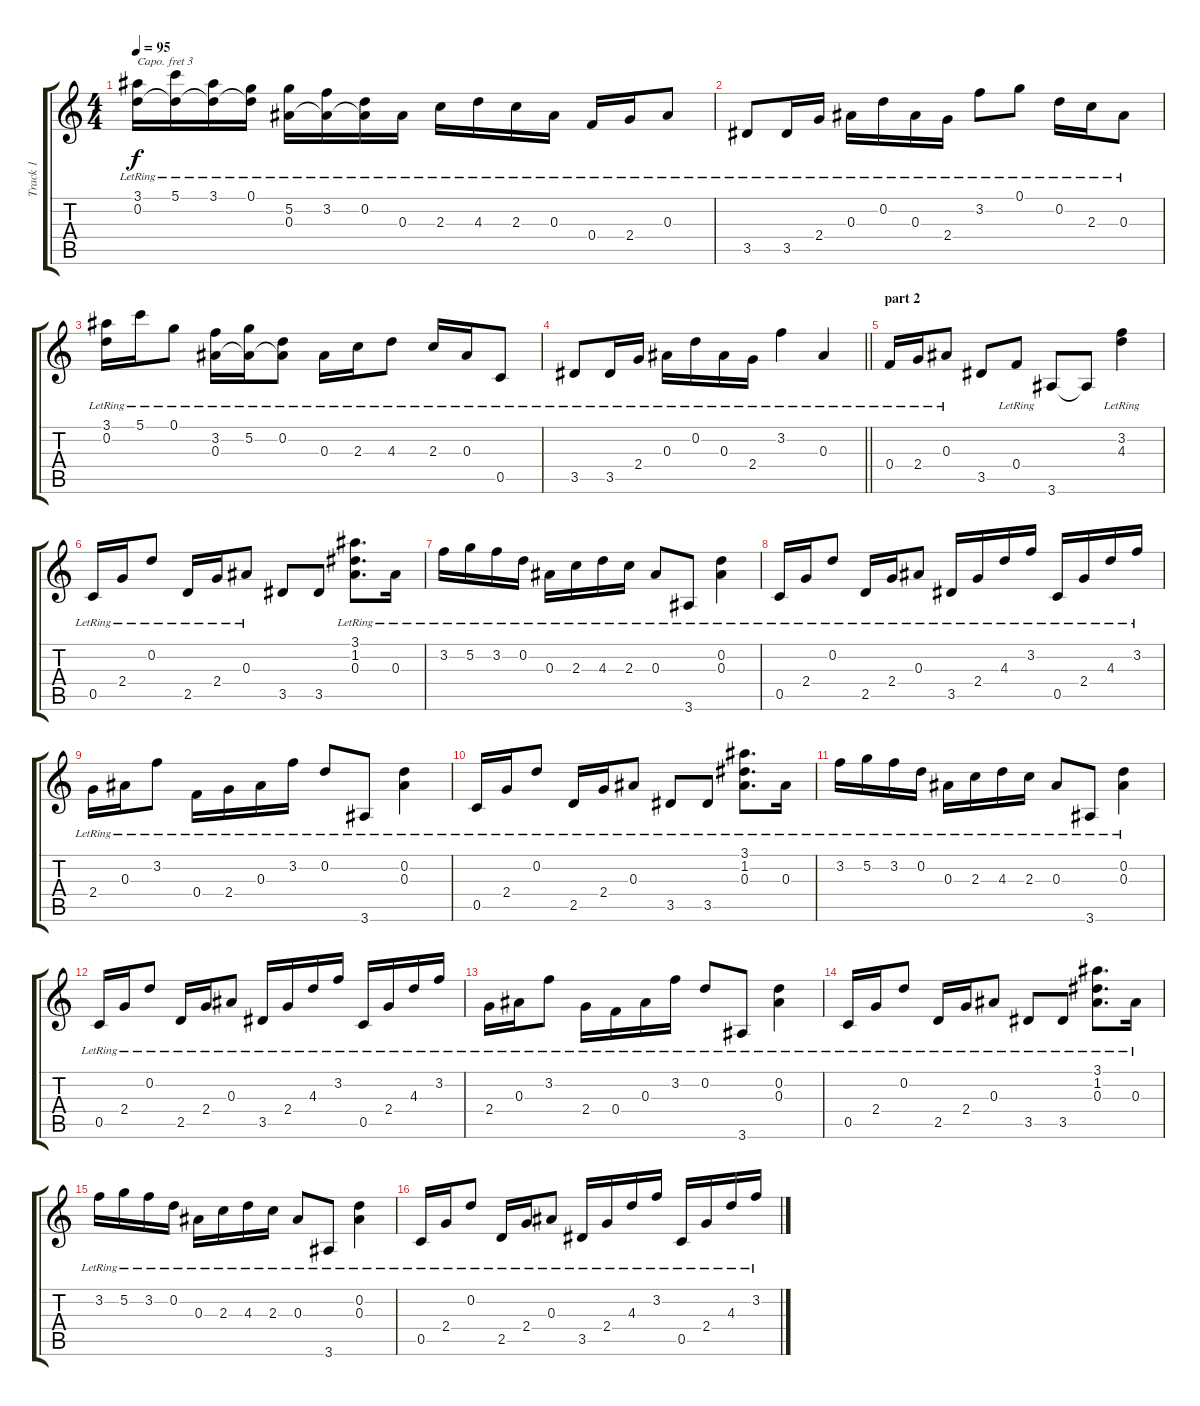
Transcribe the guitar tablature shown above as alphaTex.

\track ("Track 1" "Track 1") {instrument electricguitarjazz}
\staff {score tabs}
\capo 3
\tuning (E4 B3 G3 D3 A2 E2) {hide}
\ts (4 4)
\tempo 95
\clef g2
\ks c
(3.1{lr} 0.2).16{dy f} (5.1{lr} 0.2{t}).16 (3.1{lr} 0.2{t}).16 (0.1{lr} 0.2{t}).16 (5.2{lr} 0.3).16 (3.2{lr} 0.3{t}).16 (0.2{lr} 0.3{t}).16 0.3{lr}.16 2.3{lr}.16 4.3{lr}.16 2.3{lr}.16 0.3{lr}.16 0.4{lr}.16 2.4{lr}.16 0.3{lr}.8 |
3.5{lr}.8 3.5{lr}.16 2.4{lr}.16 0.3{lr}.16 0.2{lr}.16 0.3{lr}.16 2.4{lr}.16 3.2{lr}.8 0.1{lr}.8 0.2{lr}.16 2.3{lr}.16 0.3{lr}.8 |
(3.1{lr} 0.2{lr}).16 5.1{lr}.16 0.1{lr}.8 (3.2{lr} 0.3{lr}).16 (5.2{lr} 0.3{t}).16 (0.2{lr} 0.3{t}).8 0.3{lr}.16 2.3{lr}.16 4.3{lr}.8 2.3{lr}.16 0.3{lr}.16 0.5{lr}.8 |
\barLineRight lightlight
3.5{lr}.8 3.5{lr}.16 2.4{lr}.16 0.3{lr}.16 0.2{lr}.16 0.3{lr}.16 2.4{lr}.16 3.2{lr}.4 0.3{lr}.4 |
\section ("" "part 2")
0.4{lr}.16 2.4{lr}.16 0.3{lr}.8 3.5.8 0.4{lr}.8 3.6.8 3.6{t}.8 (3.2{lr} 4.3{lr}).4 |
0.5{lr}.16 2.4{lr}.16 0.2{lr}.8 2.5{lr}.16 2.4{lr}.16 0.3{lr}.8 3.5.8 3.5.8 (3.1{lr} 1.2{lr} 0.3{lr}).8{d} 0.3{lr}.16 |
3.2{lr}.16 5.2{lr}.16 3.2{lr}.16 0.2{lr}.16 0.3{lr}.16 2.3{lr}.16 4.3{lr}.16 2.3{lr}.16 0.3{lr}.8 3.6{lr}.8 (0.2{lr} 0.3{lr}).4 |
0.5{lr}.16 2.4{lr}.16 0.2{lr}.8 2.5{lr}.16 2.4{lr}.16 0.3{lr}.8 3.5{lr}.16 2.4{lr}.16 4.3{lr}.16 3.2{lr}.16 0.5{lr}.16 2.4{lr}.16 4.3{lr}.16 3.2{lr}.16 |
2.4{lr}.16 0.3{lr}.16 3.2{lr}.8 0.4{lr}.16 2.4{lr}.16 0.3{lr}.16 3.2{lr}.16 0.2{lr}.8 3.6{lr}.8 (0.2{lr} 0.3{lr}).4 |
0.5{lr}.16 2.4{lr}.16 0.2{lr}.8 2.5{lr}.16 2.4{lr}.16 0.3{lr}.8 3.5{lr}.8 3.5{lr}.8 (3.1{lr} 1.2{lr} 0.3{lr}).8{d} 0.3{lr}.16 |
3.2{lr}.16 5.2{lr}.16 3.2{lr}.16 0.2{lr}.16 0.3{lr}.16 2.3{lr}.16 4.3{lr}.16 2.3{lr}.16 0.3{lr}.8 3.6{lr}.8 (0.2{lr} 0.3{lr}).4 |
0.5{lr}.16 2.4{lr}.16 0.2{lr}.8 2.5{lr}.16 2.4{lr}.16 0.3{lr}.8 3.5{lr}.16 2.4{lr}.16 4.3{lr}.16 3.2{lr}.16 0.5{lr}.16 2.4{lr}.16 4.3{lr}.16 3.2{lr}.16 |
2.4{lr}.16 0.3{lr}.16 3.2{lr}.8 2.4{lr}.16 0.4{lr}.16 0.3{lr}.16 3.2{lr}.16 0.2{lr}.8 3.6{lr}.8 (0.2{lr} 0.3{lr}).4 |
0.5{lr}.16 2.4{lr}.16 0.2{lr}.8 2.5{lr}.16 2.4{lr}.16 0.3{lr}.8 3.5{lr}.8 3.5{lr}.8 (3.1{lr} 1.2{lr} 0.3{lr}).8{d} 0.3{lr}.16 |
3.2{lr}.16 5.2{lr}.16 3.2{lr}.16 0.2{lr}.16 0.3{lr}.16 2.3{lr}.16 4.3{lr}.16 2.3{lr}.16 0.3{lr}.8 3.6{lr}.8 (0.2{lr} 0.3{lr}).4 |
0.5{lr}.16 2.4{lr}.16 0.2{lr}.8 2.5{lr}.16 2.4{lr}.16 0.3{lr}.8 3.5{lr}.16 2.4{lr}.16 4.3{lr}.16 3.2{lr}.16 0.5{lr}.16 2.4{lr}.16 4.3{lr}.16 3.2{lr}.16
